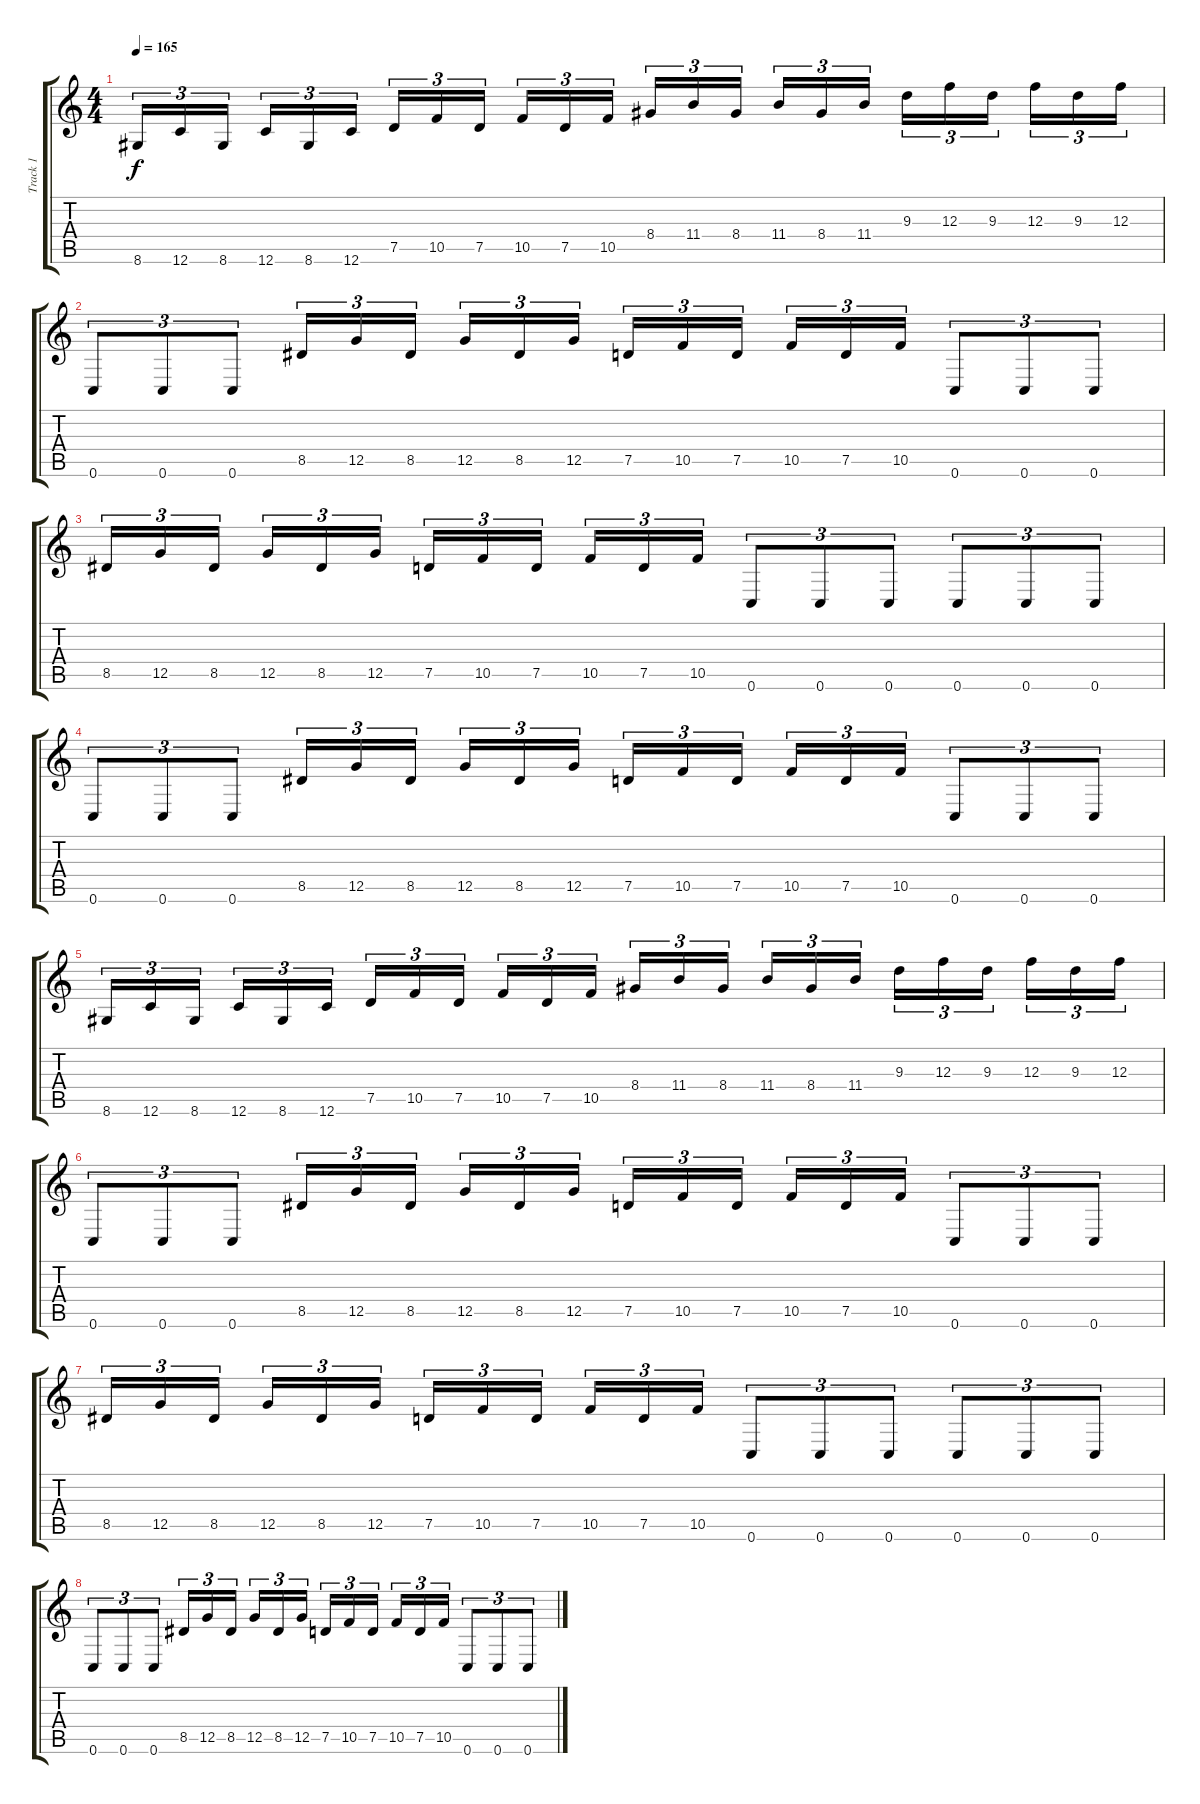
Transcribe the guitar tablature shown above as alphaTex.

\track ("Track 1" "Track 1") {instrument distortionguitar}
\staff {score tabs}
\tuning (D4 A3 F3 C3 G2 C2) {hide}
\ts (4 4)
\tempo 165
\clef g2
\ks c
8.6.16{tu (3 2) dy f} 12.6.16{tu (3 2)} 8.6.16{tu (3 2) beam splitsecondary} 12.6.16{tu (3 2)} 8.6.16{tu (3 2)} 12.6.16{tu (3 2)} 7.5.16{tu (3 2)} 10.5.16{tu (3 2)} 7.5.16{tu (3 2) beam splitsecondary} 10.5.16{tu (3 2)} 7.5.16{tu (3 2)} 10.5.16{tu (3 2)} 8.4.16{tu (3 2)} 11.4.16{tu (3 2)} 8.4.16{tu (3 2) beam splitsecondary} 11.4.16{tu (3 2)} 8.4.16{tu (3 2)} 11.4.16{tu (3 2)} 9.3.16{tu (3 2)} 12.3.16{tu (3 2)} 9.3.16{tu (3 2) beam splitsecondary} 12.3.16{tu (3 2)} 9.3.16{tu (3 2)} 12.3.16{tu (3 2)} |
0.6.8{tu (3 2)} 0.6.8{tu (3 2)} 0.6.8{tu (3 2)} 8.5.16{tu (3 2)} 12.5.16{tu (3 2)} 8.5.16{tu (3 2) beam splitsecondary} 12.5.16{tu (3 2)} 8.5.16{tu (3 2)} 12.5.16{tu (3 2)} 7.5.16{tu (3 2)} 10.5.16{tu (3 2)} 7.5.16{tu (3 2) beam splitsecondary} 10.5.16{tu (3 2)} 7.5.16{tu (3 2)} 10.5.16{tu (3 2)} 0.6.8{tu (3 2)} 0.6.8{tu (3 2)} 0.6.8{tu (3 2)} |
8.5.16{tu (3 2)} 12.5.16{tu (3 2)} 8.5.16{tu (3 2) beam splitsecondary} 12.5.16{tu (3 2)} 8.5.16{tu (3 2)} 12.5.16{tu (3 2)} 7.5.16{tu (3 2)} 10.5.16{tu (3 2)} 7.5.16{tu (3 2) beam splitsecondary} 10.5.16{tu (3 2)} 7.5.16{tu (3 2)} 10.5.16{tu (3 2)} 0.6.8{tu (3 2)} 0.6.8{tu (3 2)} 0.6.8{tu (3 2)} 0.6.8{tu (3 2)} 0.6.8{tu (3 2)} 0.6.8{tu (3 2)} |
0.6.8{tu (3 2)} 0.6.8{tu (3 2)} 0.6.8{tu (3 2)} 8.5.16{tu (3 2)} 12.5.16{tu (3 2)} 8.5.16{tu (3 2) beam splitsecondary} 12.5.16{tu (3 2)} 8.5.16{tu (3 2)} 12.5.16{tu (3 2)} 7.5.16{tu (3 2)} 10.5.16{tu (3 2)} 7.5.16{tu (3 2) beam splitsecondary} 10.5.16{tu (3 2)} 7.5.16{tu (3 2)} 10.5.16{tu (3 2)} 0.6.8{tu (3 2)} 0.6.8{tu (3 2)} 0.6.8{tu (3 2)} |
8.6.16{tu (3 2)} 12.6.16{tu (3 2)} 8.6.16{tu (3 2) beam splitsecondary} 12.6.16{tu (3 2)} 8.6.16{tu (3 2)} 12.6.16{tu (3 2)} 7.5.16{tu (3 2)} 10.5.16{tu (3 2)} 7.5.16{tu (3 2) beam splitsecondary} 10.5.16{tu (3 2)} 7.5.16{tu (3 2)} 10.5.16{tu (3 2)} 8.4.16{tu (3 2)} 11.4.16{tu (3 2)} 8.4.16{tu (3 2) beam splitsecondary} 11.4.16{tu (3 2)} 8.4.16{tu (3 2)} 11.4.16{tu (3 2)} 9.3.16{tu (3 2)} 12.3.16{tu (3 2)} 9.3.16{tu (3 2) beam splitsecondary} 12.3.16{tu (3 2)} 9.3.16{tu (3 2)} 12.3.16{tu (3 2)} |
0.6.8{tu (3 2)} 0.6.8{tu (3 2)} 0.6.8{tu (3 2)} 8.5.16{tu (3 2)} 12.5.16{tu (3 2)} 8.5.16{tu (3 2) beam splitsecondary} 12.5.16{tu (3 2)} 8.5.16{tu (3 2)} 12.5.16{tu (3 2)} 7.5.16{tu (3 2)} 10.5.16{tu (3 2)} 7.5.16{tu (3 2) beam splitsecondary} 10.5.16{tu (3 2)} 7.5.16{tu (3 2)} 10.5.16{tu (3 2)} 0.6.8{tu (3 2)} 0.6.8{tu (3 2)} 0.6.8{tu (3 2)} |
8.5.16{tu (3 2)} 12.5.16{tu (3 2)} 8.5.16{tu (3 2) beam splitsecondary} 12.5.16{tu (3 2)} 8.5.16{tu (3 2)} 12.5.16{tu (3 2)} 7.5.16{tu (3 2)} 10.5.16{tu (3 2)} 7.5.16{tu (3 2) beam splitsecondary} 10.5.16{tu (3 2)} 7.5.16{tu (3 2)} 10.5.16{tu (3 2)} 0.6.8{tu (3 2)} 0.6.8{tu (3 2)} 0.6.8{tu (3 2)} 0.6.8{tu (3 2)} 0.6.8{tu (3 2)} 0.6.8{tu (3 2)} |
0.6.8{tu (3 2)} 0.6.8{tu (3 2)} 0.6.8{tu (3 2)} 8.5.16{tu (3 2)} 12.5.16{tu (3 2)} 8.5.16{tu (3 2) beam splitsecondary} 12.5.16{tu (3 2)} 8.5.16{tu (3 2)} 12.5.16{tu (3 2)} 7.5.16{tu (3 2)} 10.5.16{tu (3 2)} 7.5.16{tu (3 2) beam splitsecondary} 10.5.16{tu (3 2)} 7.5.16{tu (3 2)} 10.5.16{tu (3 2)} 0.6.8{tu (3 2)} 0.6.8{tu (3 2)} 0.6.8{tu (3 2)}
